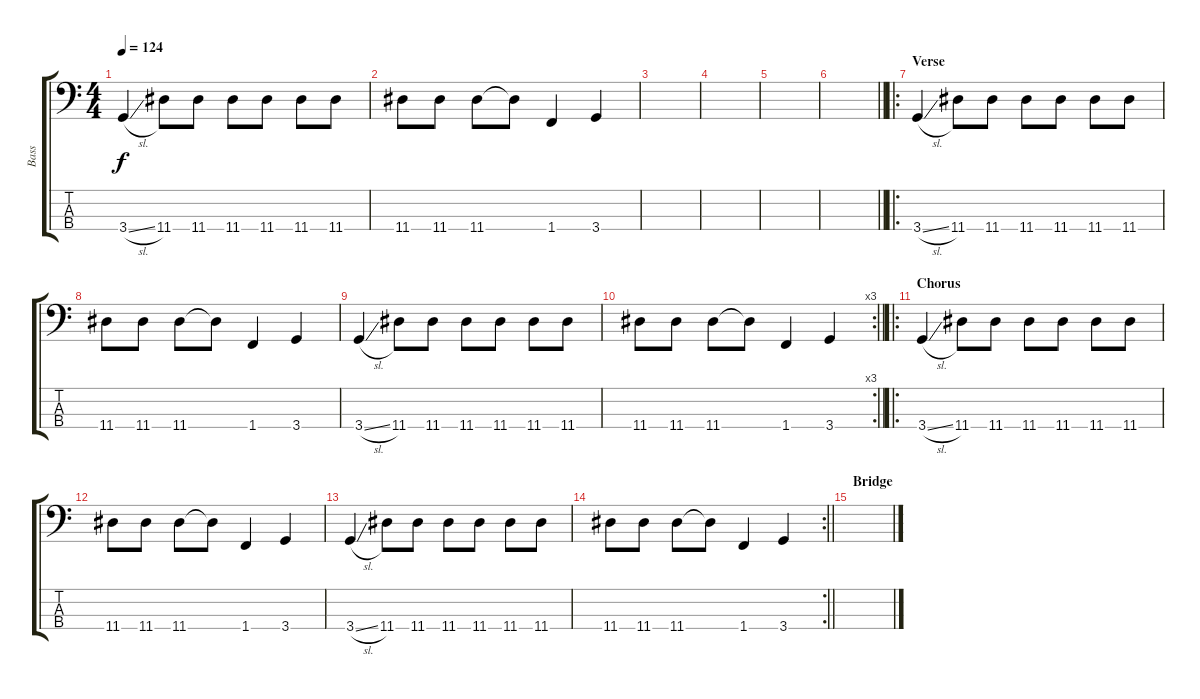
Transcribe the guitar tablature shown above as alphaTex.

\track ("Bass" "Bass") {instrument electricbasspick}
\staff {score tabs}
\tuning (G2 D2 A1 E1) {hide}
\ts (4 4)
\tempo 124
\clef f4
\ks c
3.4{sl}.4{dy f} 11.4.8 11.4.8 11.4.8 11.4.8 11.4.8 11.4.8 |
11.4.8 11.4.8 11.4.8 11.4{t}.8 1.4.4 3.4.4 |
|
|
|
\barLineRight lightlight
|
\ro
\section ("" "Verse")
3.4{sl}.4 11.4.8 11.4.8 11.4.8 11.4.8 11.4.8 11.4.8 |
11.4.8 11.4.8 11.4.8 11.4{t}.8 1.4.4 3.4.4 |
3.4{sl}.4 11.4.8 11.4.8 11.4.8 11.4.8 11.4.8 11.4.8 |
\rc 3
\barLineRight lightlight
11.4.8 11.4.8 11.4.8 11.4{t}.8 1.4.4 3.4.4 |
\ro
\section ("" "Chorus")
3.4{sl}.4 11.4.8 11.4.8 11.4.8 11.4.8 11.4.8 11.4.8 |
11.4.8 11.4.8 11.4.8 11.4{t}.8 1.4.4 3.4.4 |
3.4{sl}.4 11.4.8 11.4.8 11.4.8 11.4.8 11.4.8 11.4.8 |
\rc 2
\barLineRight lightlight
11.4.8 11.4.8 11.4.8 11.4{t}.8 1.4.4 3.4.4 |
\section ("" "Bridge")
